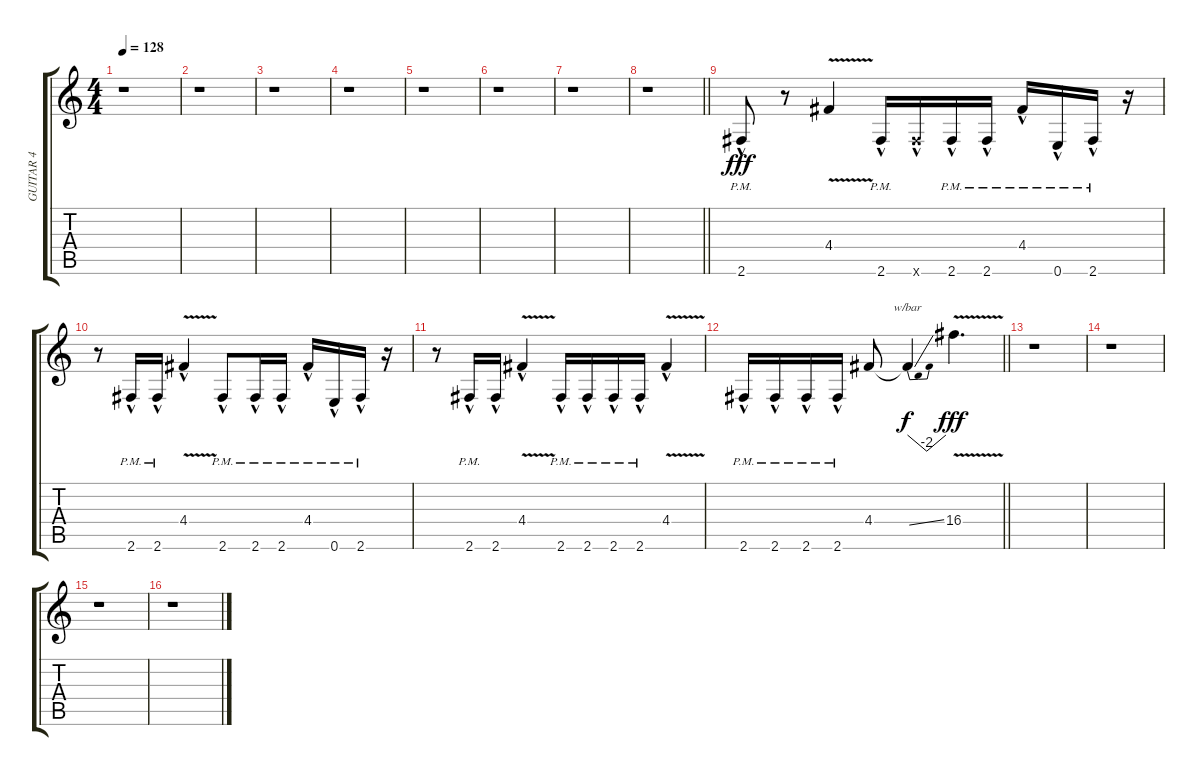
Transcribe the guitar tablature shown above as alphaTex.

\track ("GUITAR 4" "GUITAR 4") {instrument overdrivenguitar}
\staff {score tabs}
\tuning (E4 B3 G3 D3 A2 E2) {hide}
\ts (4 4)
\tempo 128
\clef g2
\ks c
r.1{dy f} |
r.1 |
r.1 |
r.1 |
r.1 |
r.1 |
r.1 |
\barLineRight lightlight
r.1 |
2.6{hac pm}.8{dy fff} r.8 4.4{v}.4 2.6{hac pm}.16 2.6{hac x}.16 2.6{hac pm}.16 2.6{hac pm}.16 4.4{hac pm}.16 0.6{hac pm}.16 2.6{hac pm}.16 r.16 |
r.8 2.6{hac pm}.16 2.6{hac pm}.16 4.4{v hac}.4 2.6{hac pm}.8 2.6{hac pm}.16 2.6{hac pm}.16 4.4{hac pm}.16 0.6{hac pm}.16 2.6{hac pm}.16 r.16 |
r.8 2.6{hac pm}.16 2.6{hac}.16 4.4{v hac}.4 2.6{hac pm}.16 2.6{hac pm}.16 2.6{hac pm}.16 2.6{hac pm}.16 4.4{v hac}.4 |
\barLineRight lightlight
2.6{hac pm}.16 2.6{hac pm}.16 2.6{hac pm}.16 2.6{hac pm}.16 4.4.8 4.4{ss t}.4{tbe (dip default 0 0 30 -8 60 0) dy f} 16.4{v}.4{d dy fff} |
r.1 |
r.1 |
r.1 |
r.1
